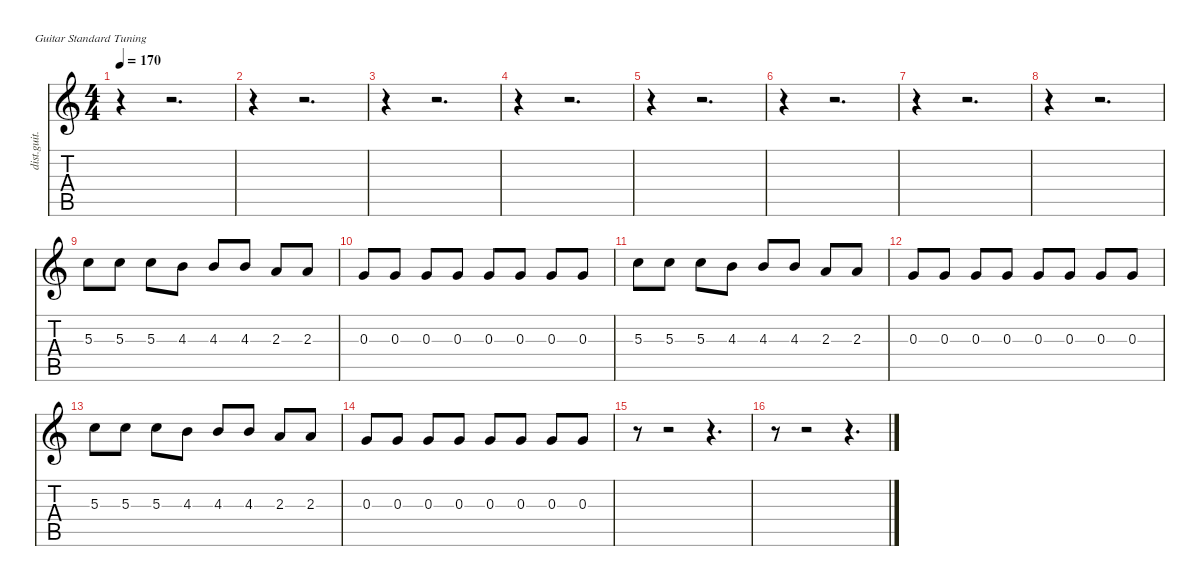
\defaultSystemsLayout 4
\hideDynamics
\bracketExtendMode nobrackets
\otherSystemsTrackNameOrientation horizontal
\track ("Piste 4" "dist.guit.") {instrument distortionguitar}
\staff {score tabs}
\tuning (E4 B3 G3 D3 A2 E2)
\ts (4 4)
\tempo 170
\clef g2
\ks c
r.4{dy f beam Down} r.2{d beam Down} |
r.4{beam Down} r.2{d beam Down} |
r.4{beam Down} r.2{d beam Down} |
r.4{beam Down} r.2{d beam Down} |
r.4{beam Down} r.2{d beam Down} |
r.4{beam Down} r.2{d beam Down} |
r.4{beam Down} r.2{d beam Down} |
r.4{beam Down} r.2{d beam Down} |
5.3.8{beam Down} 5.3.8{beam Down} 5.3.8{beam Down} 4.3.8{beam Down} 4.3.8{beam Up} 4.3.8{beam Up} 2.3.8{beam Up} 2.3.8{beam Up} |
0.3.8{beam Up} 0.3.8{beam Up} 0.3.8{beam Up} 0.3.8{beam Up} 0.3.8{beam Up} 0.3.8{beam Up} 0.3.8{beam Up} 0.3.8{beam Up} |
5.3.8{beam Down} 5.3.8{beam Down} 5.3.8{beam Down} 4.3.8{beam Down} 4.3.8{beam Up} 4.3.8{beam Up} 2.3.8{beam Up} 2.3.8{beam Up} |
0.3.8{beam Up} 0.3.8{beam Up} 0.3.8{beam Up} 0.3.8{beam Up} 0.3.8{beam Up} 0.3.8{beam Up} 0.3.8{beam Up} 0.3.8{beam Up} |
5.3.8{beam Down} 5.3.8{beam Down} 5.3.8{beam Down} 4.3.8{beam Down} 4.3.8{beam Up} 4.3.8{beam Up} 2.3.8{beam Up} 2.3.8{beam Up} |
0.3.8{beam Up} 0.3.8{beam Up} 0.3.8{beam Up} 0.3.8{beam Up} 0.3.8{beam Up} 0.3.8{beam Up} 0.3.8{beam Up} 0.3.8{beam Up} |
r.8{beam Down} r.2{beam Down} r.4{d beam Down} |
r.8{beam Down} r.2{beam Down} r.4{d beam Down}
